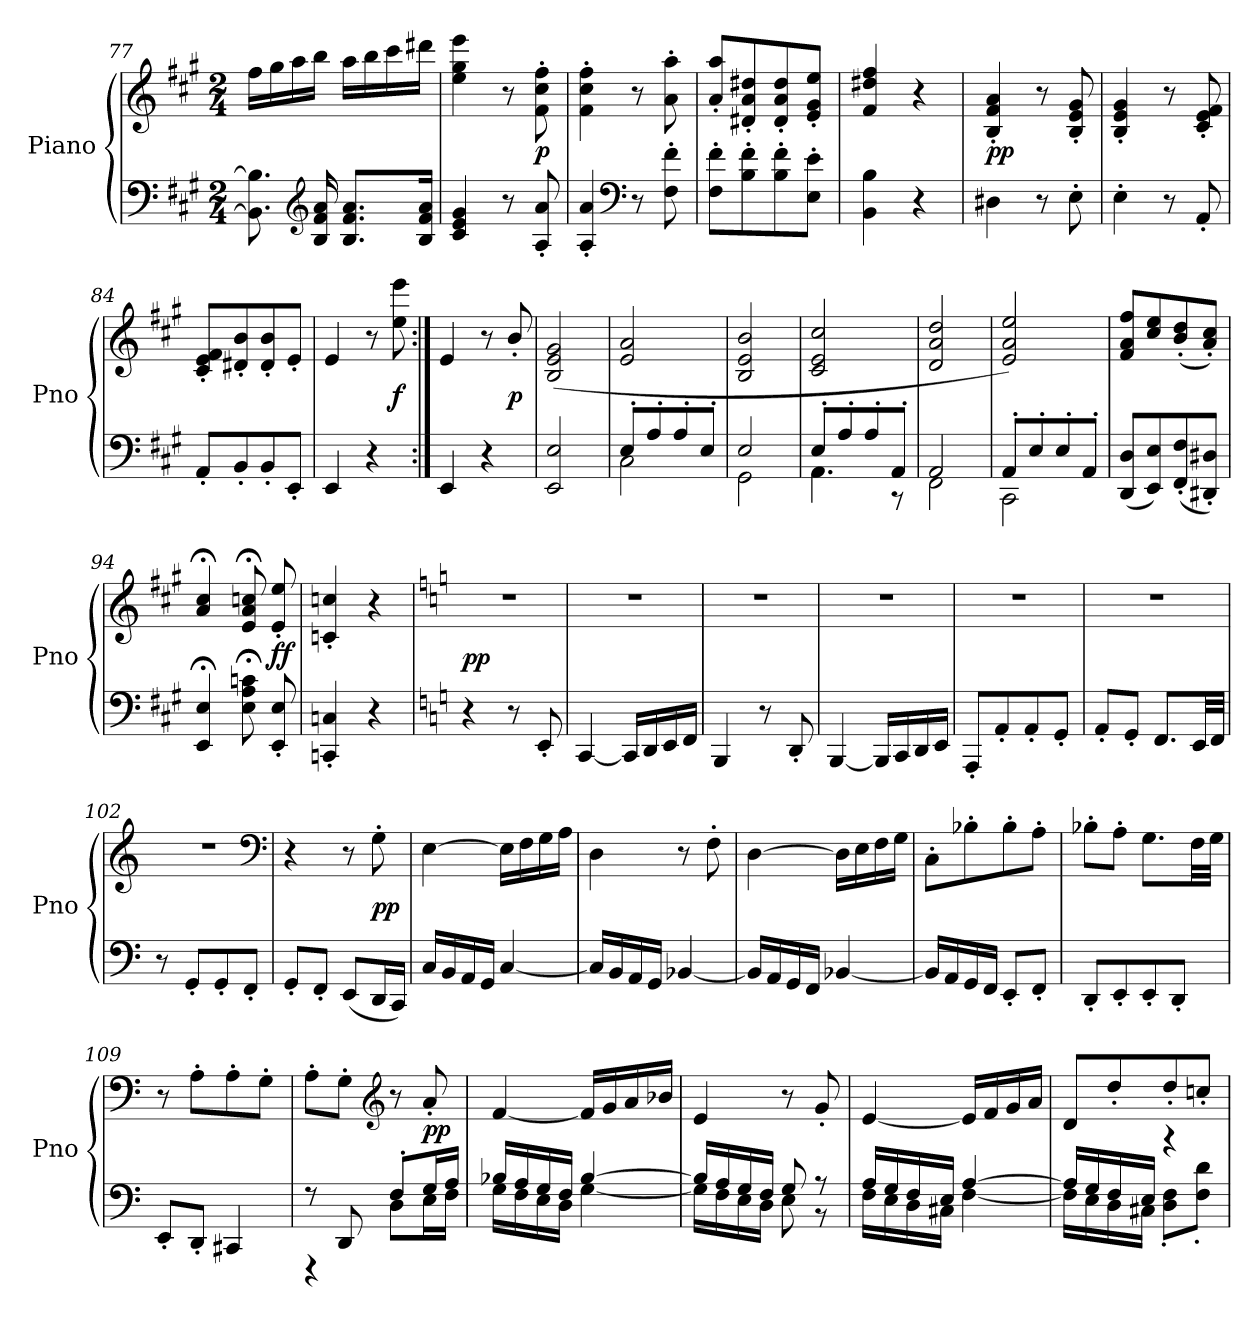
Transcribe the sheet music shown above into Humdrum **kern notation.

**kern	**kern	**dynam
*part1	*part1	*part1
*staff2	*staff1	*staff1/2
*I"Piano	*	*
*I'Pno	*	*
*clefF4	*clefG2	*
*k[f#c#g#]	*k[f#c#g#]	*
*A:	*A:	*
*M2/4	*M2/4	*
=77	=77	=77
8.BB]\ 8.B]\	16ff#\LL	.
.	16gg#\	.
.	16aa\	.
*clefG2	*	*
16B/ 16f#/ 16a/	16bb\JJ	.
8.B/ 8.f#/ 8.a/L	16aa\LL	.
.	16bb\	.
.	16ccc#\	.
16B/ 16f#/ 16a/Jk	16ddd#X\JJ	.
=78	=78	=78
4c#/ 4e/ 4g#/	4ee\ 4gg#\ 4eee\	.
8r	8r	.
8A'/ 8a'/	8f#'\ 8cc#'\ 8ff#'\	p
=79	=79	=79
4A'/ 4a'/	4f#'\ 4cc#'\ 4ff#'\	.
*clefF4	*	*
8r	8r	.
8F#'\ 8f#'\	8a'\ 8aa'\	.
=80	=80	=80
8F#'\ 8f#'\L	8a'/ 8aa'/L	.
8B'\ 8f#'\	8d#X'/ 8a'/ 8dd#X'/	.
8B'\ 8f#'\	8d#'/ 8a'/ 8dd#'/	.
8E'\ 8e'\J	8e'/ 8g#'/ 8ee'/J	.
=81	=81	=81
4BB\ 4B\	4f#/ 4dd#X/ 4ff#/	.
4r	4r	.
=82	=82	=82
4D#X\	4B'/ 4f#'/ 4a'/	pp
8r	8r	.
8E'\	8B'/ 8e'/ 8g#'/	.
=83	=83	=83
4E'\	4B'/ 4e'/ 4g#'/	.
8r	8r	.
8AA'/	8c#'/ 8e'/ 8f#'/	.
=84	=84	=84
8AA'/L	8c#'/ 8e'/ 8f#'/L	.
8BB'/	8d#X'/ 8b'/	.
8BB'/	8d#'/ 8b'/	.
8EE'/J	8e'/J	.
=85	=85	=85
4EE/	4e/	.
4r	8r	.
.	8ee\ 8eee\	f
=86:|!	=86:|!	=86:|!
4EE/	4e/	.
4r	8r	.
.	8b'/	p
=87	=87	=87
2EE/ 2E/	(2B/ 2e/ 2g#/	.
=88	=88	=88
*^	*	*
8E'/L	2C#\	2e/ 2a/	.
8A'/	.	.	.
8A'/	.	.	.
8E'/J	.	.	.
=89	=89	=89	=89
2E/	2GG#\	2B/ 2e/ 2b/	.
=90	=90	=90	=90
8E'/L	4.AA\	2c#/ 2e/ 2cc#/	.
8A'/	.	.	.
8A'/	.	.	.
8AA'/J	8r	.	.
=91	=91	=91	=91
2AA/	2FF#\	2d/ 2a/ 2dd/	.
=92	=92	=92	=92
8AA'/L	2CC#\	2e/ 2a/ 2ee/)	.
8E'/	.	.	.
8E'/	.	.	.
8AA'/J	.	.	.
*v	*v	*	*
=93	=93	=93
(8DD/ 8D/L	8f#/ 8a/ 8ff#/L	.
8EE/ 8E/)	8cc#/ 8ee/	.
(8FF#'/ 8F#'/	(8b'/ 8dd'/	.
8DD#X'/ 8D#X'/J)	8a'/ 8cc#'/J)	.
=94	=94	=94
4EE;</ 4E;</	4a;</ 4cc#;</	.
8E;<\ 8A;<\ 8cn;<\	8e;</ 8a;</ 8ccn;</	.
8EE'/ 8E'/	8e'/ 8ee'/	ff
=95	=95	=95
4CCn'/ 4Cn'/	4cn'/ 4ccn'/	.
4r	4r	.
=96	=96	=96
*k[]	*k[]	*
4r	2r	pp
8r	.	.
8EE'/	.	.
=97	=97	=97
[4CC/	2r	.
16CC/LL]	.	.
16DD/	.	.
16EE/	.	.
16FF/JJ	.	.
=98	=98	=98
4BBB/	2r	.
8r	.	.
8DD'/	.	.
=99	=99	=99
[4BBB/	2r	.
16BBB/LL]	.	.
16CC/	.	.
16DD/	.	.
16EE/JJ	.	.
=100	=100	=100
8AAA'/L	2r	.
8AA'/	.	.
8AA'/	.	.
8GG'/J	.	.
=101	=101	=101
8AA'/L	2r	.
8GG'/J	.	.
8.FF/L	.	.
32EE/LL	.	.
32FF/JJJ	.	.
=102	=102	=102
8r	2r	.
8GG'/L	.	.
8GG'/	.	.
8FF'/J	.	.
*	*clefF4	*
=103	=103	=103
8GG'/L	4r	.
8FF'/J	.	.
(8EE/L	8r	.
16DD/L	8G'\	pp
16CC/JJ)	.	.
=104	=104	=104
16C/LL	[4E\	.
16BB/	.	.
16AA/	.	.
16GG/JJ	.	.
[4C/	16E\LL]	.
.	16F\	.
.	16G\	.
.	16A\JJ	.
=105	=105	=105
16C/LL]	4D\	.
16BB/	.	.
16AA/	.	.
16GG/JJ	.	.
[4BB-X/	8r	.
.	8F'\	.
=106	=106	=106
16BB-/LL]	[4D\	.
16AA/	.	.
16GG/	.	.
16FF/JJ	.	.
[4BB-X/	16D\LL]	.
.	16E\	.
.	16F\	.
.	16G\JJ	.
=107	=107	=107
16BB-/LL]	8C'\L	.
16AA/	.	.
16GG/	8B-X'\	.
16FF/JJ	.	.
8EE'/L	8B-'\	.
8FF'/J	8A'\J	.
=108	=108	=108
8DD'/L	8B-X'\L	.
8EE'/	8A'\J	.
8EE'/	8.G\L	.
8DD'/J	.	.
.	32F\LL	.
.	32G\JJJ	.
=109	=109	=109
8EE'/L	8r	.
8DD'/J	8A'\L	.
4CC#X/	8A'\	.
.	8G'\J	.
=110	=110	=110
*^	*	*
8r	4r	8A'\L	.
8DD/	.	8G'\J	.
*	*	*clefG2	*
8F'/L	8D\L	8r	.
16G/L	16E\L	8a'/	pp
16A/JJ	16F\JJ	.	.
=111	=111	=111	=111
16B-X/LL	16G\LL	[4f/	.
16A/	16F\	.	.
16G/	16E\	.	.
16F/JJ	16D\JJ	.	.
[4B-/	[4G\	16f/LL]	.
.	.	16g/	.
.	.	16a/	.
.	.	16b-X/JJ	.
=112	=112	=112	=112
16B-/LL]	16G\LL]	4e/	.
16A/	16F\	.	.
16G/	16E\	.	.
16F/JJ	16D\JJ	.	.
8G/	8E\	8r	.
8r	8r	8g'/	.
=113	=113	=113	=113
16A/LL	16F\LL	[4e/	.
16G/	16E\	.	.
16F/	16D\	.	.
16E/JJ	16C#X\JJ	.	.
[4A/	[4F\	16e/LL]	.
.	.	16f/	.
.	.	16g/	.
.	.	16a/JJ	.
=114	=114	=114	=114
16A/LL]	16F\LL]	8d/L	.
16G/	16E\	.	.
16F/	16D\	8dd'/	.
16E/JJ	16C#X\JJ	.	.
4r	8D'\ 8F'\L	8dd'/	.
.	8F'\ 8d'\J	8ccn'/J	.
*v	*v	*	*
=	=	=
*-	*-	*-
